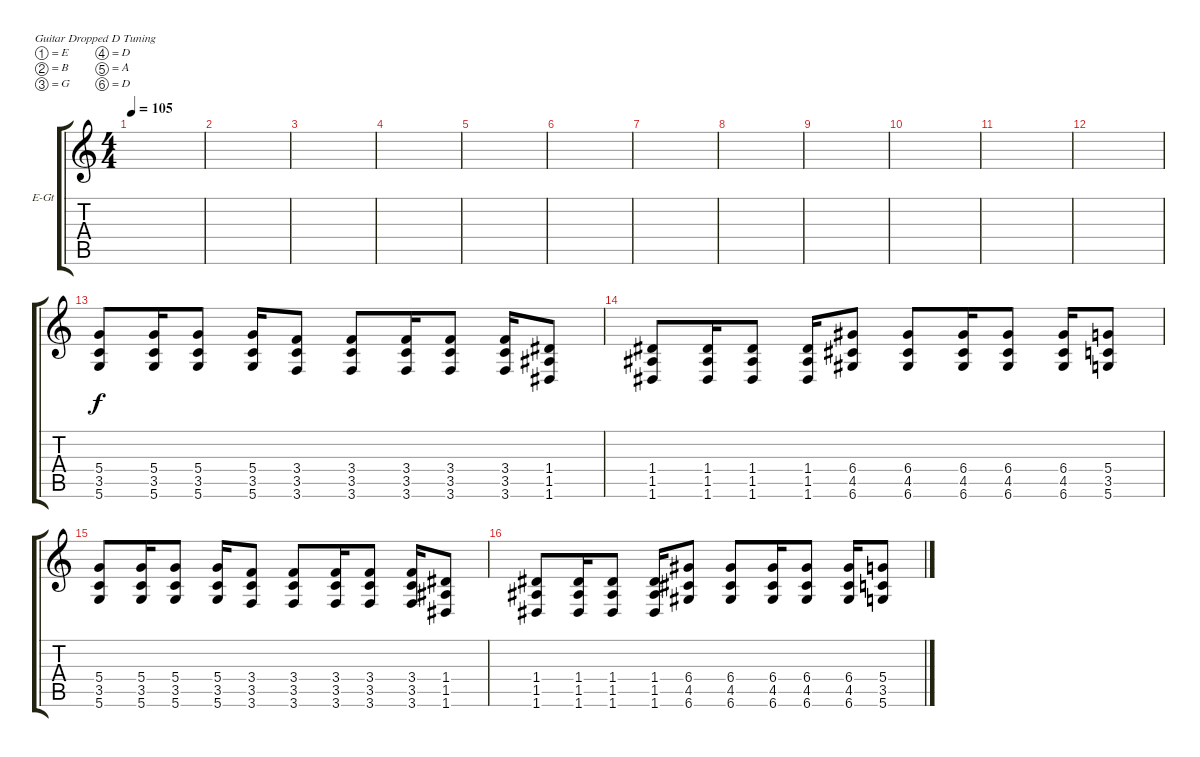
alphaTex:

\bracketExtendMode groupsimilarinstruments
\firstSystemTrackNameOrientation horizontal
\otherSystemsTrackNameOrientation horizontal
\track ("Clean-guitar (Paul)" "E-Gt") {instrument electricguitarclean}
\staff {score tabs}
\tuning (E4 B3 G3 D3 A2 D2)
\ts (4 4)
\tempo 105
\clef g2
\ks c
|
|
|
|
|
|
|
|
|
|
|
|
(3.5 5.6 5.4).8 (3.5 5.6 5.4).16 (3.5 5.6 5.4).8 (3.5 5.6 5.4).16 (3.4 3.5 3.6).8 (3.4 3.5 3.6).8 (3.4 3.5 3.6).16 (3.4 3.5 3.6).8 (3.4 3.5 3.6).16 (1.4 1.5 1.6).8 |
(1.4 1.5 1.6).8 (1.4 1.5 1.6).16 (1.4 1.5 1.6).8 (1.4 1.5 1.6).16 (4.5 6.6 6.4).8 (4.5 6.6 6.4).8 (4.5 6.6 6.4).16 (4.5 6.6 6.4).8 (4.5 6.6 6.4).16 (3.5 5.6 5.4).8 |
(3.5 5.6 5.4).8 (3.5 5.6 5.4).16 (3.5 5.6 5.4).8 (3.5 5.6 5.4).16 (3.4 3.5 3.6).8 (3.4 3.5 3.6).8 (3.4 3.5 3.6).16 (3.4 3.5 3.6).8 (3.4 3.5 3.6).16 (1.4 1.5 1.6).8 |
(1.4 1.5 1.6).8 (1.4 1.5 1.6).16 (1.4 1.5 1.6).8 (1.4 1.5 1.6).16 (4.5 6.6 6.4).8 (4.5 6.6 6.4).8 (4.5 6.6 6.4).16 (4.5 6.6 6.4).8 (4.5 6.6 6.4).16 (3.5 5.6 5.4).8
